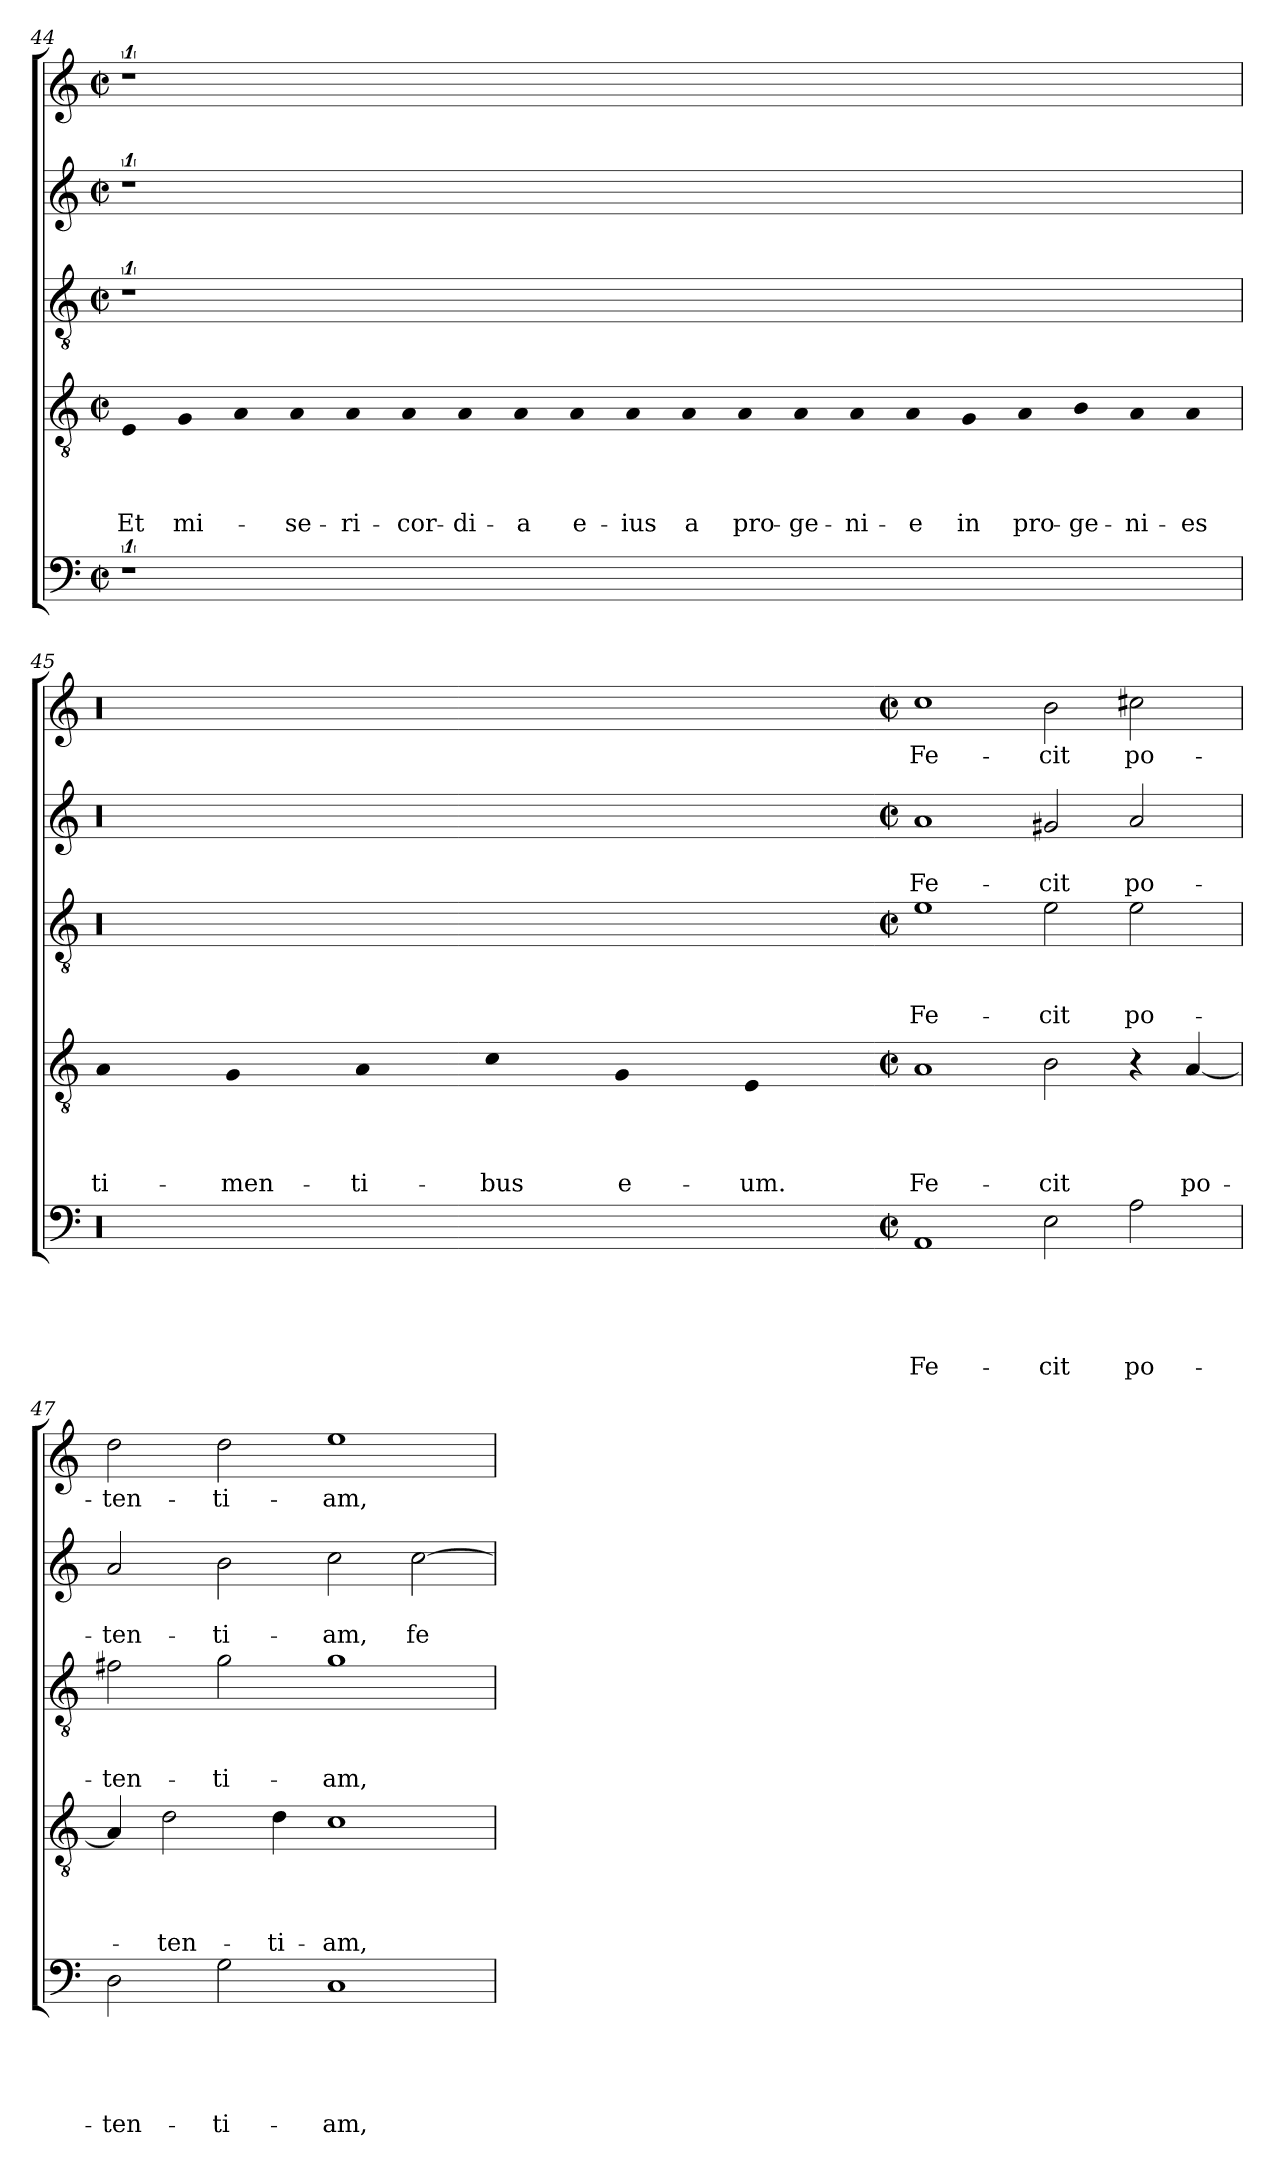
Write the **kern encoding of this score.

**kern	**text	**text	**text	**text	**text	**kern	**text	**text	**text	**text	**kern	**text	**text	**text	**kern	**text	**text	**kern	**text
*part5	*part5	*part5	*part5	*part5	*part5	*part4	*part4	*part4	*part4	*part4	*part3	*part3	*part3	*part3	*part2	*part2	*part2	*part1	*part1
*staff5	*staff5	*staff5	*staff5	*staff5	*staff5	*staff4	*staff4	*staff4	*staff4	*staff4	*staff3	*staff3	*staff3	*staff3	*staff2	*staff2	*staff2	*staff1	*staff1
!!LO:LB:g=z
*clefF4	*	*	*	*	*	*clefGv2	*	*	*	*	*clefGv2	*	*	*	*clefG2	*	*	*clefG2	*
*k[]	*	*	*	*	*	*k[]	*	*	*	*	*k[]	*	*	*	*k[]	*	*	*k[]	*
*C:	*	*	*	*	*	*C:	*	*	*	*	*C:	*	*	*	*C:	*	*	*C:	*
*M2/2	*	*	*	*	*	*M2/2	*	*	*	*	*M2/2	*	*	*	*M2/2	*	*	*M2/2	*
*met(c|)	*	*	*	*	*	*met(c|)	*	*	*	*	*met(c|)	*	*	*	*met(c|)	*	*	*met(c|)	*
=44	=44	=44	=44	=44	=44	=44	=44	=44	=44	=44	=44	=44	=44	=44	=44	=44	=44	=44	=44
!	!	!	!	!	!	!LO:N:head=solid	!	!	!	!	!	!	!	!	!	!	!	!	!
1%20r	.	.	.	.	.	1E	.	.	.	Et	1%20r	.	.	.	1%20r	.	.	1%20r	.
!	!	!	!	!	!	!LO:N:head=solid	!	!	!	!	!	!	!	!	!	!	!	!	!
.	.	.	.	.	.	1G	.	.	.	mi-	.	.	.	.	.	.	.	.	.
!	!	!	!	!	!	!LO:N:head=solid	!	!	!	!	!	!	!	!	!	!	!	!	!
.	.	.	.	.	.	1A	.	.	.	.	.	.	.	.	.	.	.	.	.
!	!	!	!	!	!	!LO:N:head=solid	!	!	!	!	!	!	!	!	!	!	!	!	!
.	.	.	.	.	.	1A	.	.	.	-se-	.	.	.	.	.	.	.	.	.
!	!	!	!	!	!	!LO:N:head=solid	!	!	!	!	!	!	!	!	!	!	!	!	!
.	.	.	.	.	.	1A	.	.	.	-ri-	.	.	.	.	.	.	.	.	.
!	!	!	!	!	!	!LO:N:head=solid	!	!	!	!	!	!	!	!	!	!	!	!	!
.	.	.	.	.	.	1A	.	.	.	-cor-	.	.	.	.	.	.	.	.	.
!	!	!	!	!	!	!LO:N:head=solid	!	!	!	!	!	!	!	!	!	!	!	!	!
.	.	.	.	.	.	1A	.	.	.	-di-	.	.	.	.	.	.	.	.	.
!	!	!	!	!	!	!LO:N:head=solid	!	!	!	!	!	!	!	!	!	!	!	!	!
.	.	.	.	.	.	1A	.	.	.	-a	.	.	.	.	.	.	.	.	.
!	!	!	!	!	!	!LO:N:head=solid	!	!	!	!	!	!	!	!	!	!	!	!	!
.	.	.	.	.	.	1A	.	.	.	e-	.	.	.	.	.	.	.	.	.
!	!	!	!	!	!	!LO:N:head=solid	!	!	!	!	!	!	!	!	!	!	!	!	!
.	.	.	.	.	.	1A	.	.	.	-ius	.	.	.	.	.	.	.	.	.
!	!	!	!	!	!	!LO:N:head=solid	!	!	!	!	!	!	!	!	!	!	!	!	!
.	.	.	.	.	.	1A	.	.	.	a	.	.	.	.	.	.	.	.	.
!	!	!	!	!	!	!LO:N:head=solid	!	!	!	!	!	!	!	!	!	!	!	!	!
.	.	.	.	.	.	1A	.	.	.	pro-	.	.	.	.	.	.	.	.	.
!	!	!	!	!	!	!LO:N:head=solid	!	!	!	!	!	!	!	!	!	!	!	!	!
.	.	.	.	.	.	1A	.	.	.	-ge-	.	.	.	.	.	.	.	.	.
!	!	!	!	!	!	!LO:N:head=solid	!	!	!	!	!	!	!	!	!	!	!	!	!
.	.	.	.	.	.	1A	.	.	.	-ni-	.	.	.	.	.	.	.	.	.
!	!	!	!	!	!	!LO:N:head=solid	!	!	!	!	!	!	!	!	!	!	!	!	!
.	.	.	.	.	.	1A	.	.	.	-e	.	.	.	.	.	.	.	.	.
!	!	!	!	!	!	!LO:N:head=solid	!	!	!	!	!	!	!	!	!	!	!	!	!
.	.	.	.	.	.	1G	.	.	.	in	.	.	.	.	.	.	.	.	.
!	!	!	!	!	!	!LO:N:head=solid	!	!	!	!	!	!	!	!	!	!	!	!	!
.	.	.	.	.	.	1A	.	.	.	pro-	.	.	.	.	.	.	.	.	.
!	!	!	!	!	!	!LO:N:head=solid	!	!	!	!	!	!	!	!	!	!	!	!	!
.	.	.	.	.	.	1B	.	.	.	-ge-	.	.	.	.	.	.	.	.	.
!	!	!	!	!	!	!LO:N:head=solid	!	!	!	!	!	!	!	!	!	!	!	!	!
.	.	.	.	.	.	1A	.	.	.	-ni-	.	.	.	.	.	.	.	.	.
!	!	!	!	!	!	!LO:N:head=solid	!	!	!	!	!	!	!	!	!	!	!	!	!
.	.	.	.	.	.	1A	.	.	.	-es	.	.	.	.	.	.	.	.	.
=45	=45	=45	=45	=45	=45	=45	=45	=45	=45	=45	=45	=45	=45	=45	=45	=45	=45	=45	=45
!	!	!	!	!	!	!LO:N:head=solid	!	!	!	!	!	!	!	!	!	!	!	!	!
00.r	.	.	.	.	.	1A	.	.	.	ti-	00.r	.	.	.	00.r	.	.	00.r	.
!	!	!	!	!	!	!LO:N:head=solid	!	!	!	!	!	!	!	!	!	!	!	!	!
.	.	.	.	.	.	1G	.	.	.	-men-	.	.	.	.	.	.	.	.	.
!	!	!	!	!	!	!LO:N:head=solid	!	!	!	!	!	!	!	!	!	!	!	!	!
.	.	.	.	.	.	1A	.	.	.	-ti-	.	.	.	.	.	.	.	.	.
!	!	!	!	!	!	!LO:N:head=solid	!	!	!	!	!	!	!	!	!	!	!	!	!
.	.	.	.	.	.	1c	.	.	.	-bus	.	.	.	.	.	.	.	.	.
!	!	!	!	!	!	!LO:N:head=solid	!	!	!	!	!	!	!	!	!	!	!	!	!
.	.	.	.	.	.	1G	.	.	.	e-	.	.	.	.	.	.	.	.	.
!	!	!	!	!	!	!LO:N:head=solid	!	!	!	!	!	!	!	!	!	!	!	!	!
.	.	.	.	.	.	1E	.	.	.	-um.	.	.	.	.	.	.	.	.	.
!!LO:LB:g=z
=46-	=46-	=46-	=46-	=46-	=46-	=46-	=46-	=46-	=46-	=46-	=46-	=46-	=46-	=46-	=46-	=46-	=46-	=46-	=46-
*M2/2	*	*	*	*	*	*M2/2	*	*	*	*	*M2/2	*	*	*	*M2/2	*	*	*M2/2	*
*met(c|)	*	*	*	*	*	*met(c|)	*	*	*	*	*met(c|)	*	*	*	*met(c|)	*	*	*met(c|)	*
1AA	.	.	.	.	Fe-	1A	.	.	.	Fe-	1e	.	.	Fe-	1a	.	Fe-	1cc	Fe-
2E\	.	.	.	.	-cit	2B\	.	.	.	-cit	2e\	.	.	-cit	2g#X/	.	-cit	2b\	-cit
2A\	.	.	.	.	po-	4r	.	.	.	.	2e\	.	.	po-	2a/	.	po-	2cc#X\	po-
.	.	.	.	.	.	[4A/	.	.	.	po-	.	.	.	.	.	.	.	.	.
=47	=47	=47	=47	=47	=47	=47	=47	=47	=47	=47	=47	=47	=47	=47	=47	=47	=47	=47	=47
2D\	.	.	.	.	-ten-	4A/]	.	.	.	.	2f#X\	.	.	-ten-	2a/	.	-ten-	2dd\	-ten-
.	.	.	.	.	.	2d\	.	.	.	-ten-	.	.	.	.	.	.	.	.	.
2G\	.	.	.	.	-ti-	.	.	.	.	.	2g\	.	.	-ti-	2b\	.	-ti-	2dd\	-ti-
.	.	.	.	.	.	4d\	.	.	.	-ti-	.	.	.	.	.	.	.	.	.
1C	.	.	.	.	-am,	1c	.	.	.	-am,	1g	.	.	-am,	2cc\	.	-am,	1ee	-am,
.	.	.	.	.	.	.	.	.	.	.	.	.	.	.	[2cc\	.	fe-	.	.
=	=	=	=	=	=	=	=	=	=	=	=	=	=	=	=	=	=	=	=
*-	*-	*-	*-	*-	*-	*-	*-	*-	*-	*-	*-	*-	*-	*-	*-	*-	*-	*-	*-
